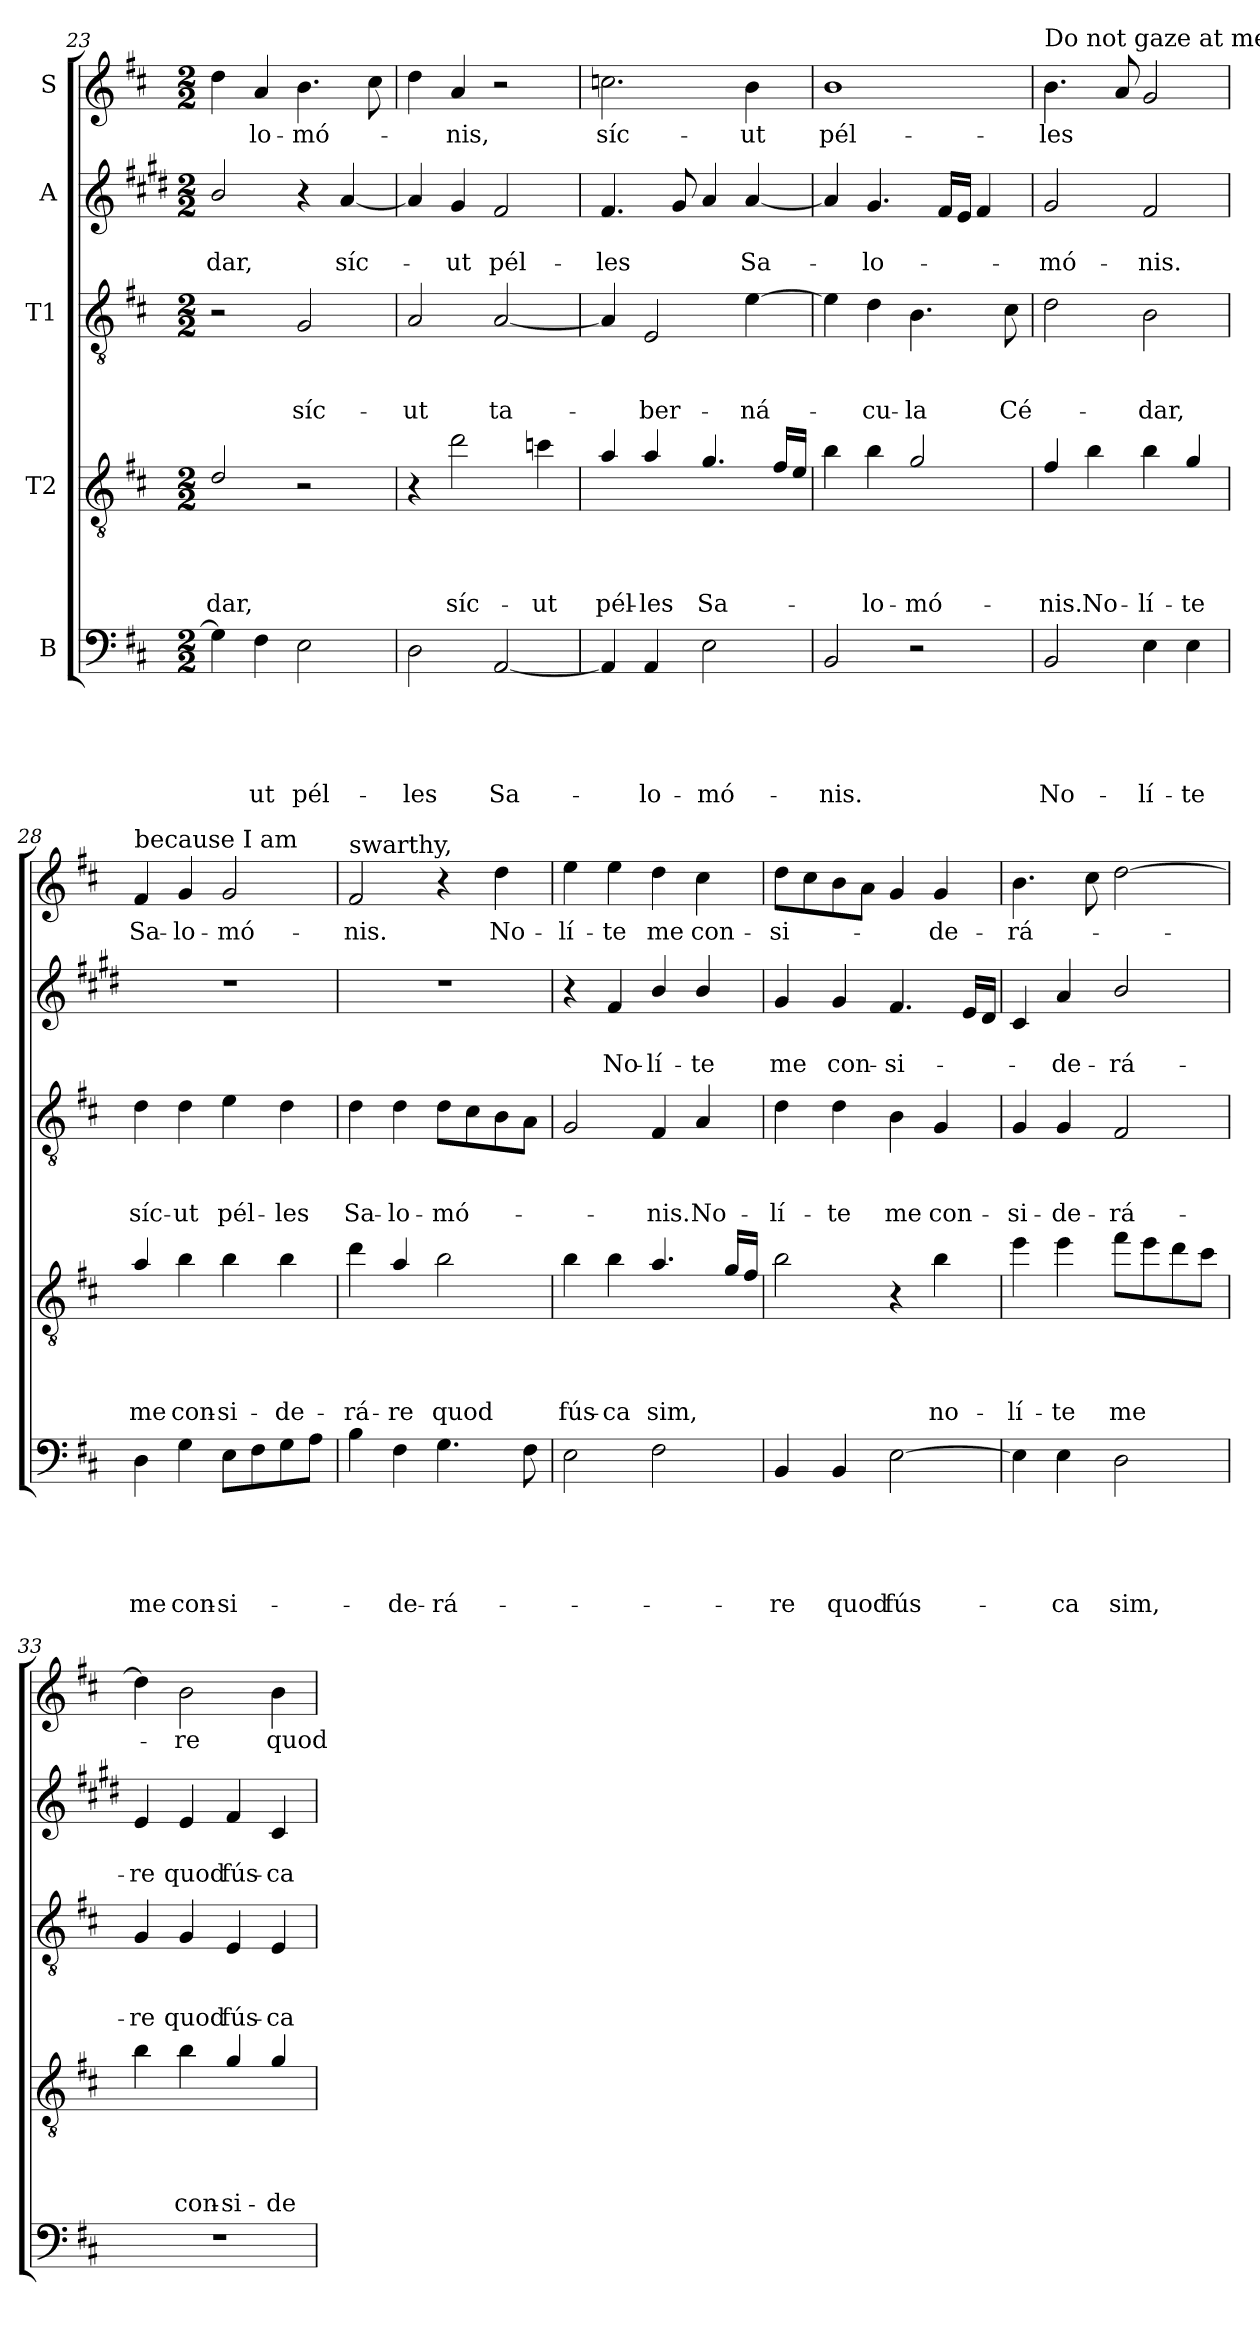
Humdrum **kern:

**kern	**text	**text	**text	**text	**text	**kern	**text	**text	**text	**text	**kern	**text	**text	**text	**kern	**text	**text	**kern	**text
*part5	*part5	*part5	*part5	*part5	*part5	*part4	*part4	*part4	*part4	*part4	*part3	*part3	*part3	*part3	*part2	*part2	*part2	*part1	*part1
*staff5	*staff5	*staff5	*staff5	*staff5	*staff5	*staff4	*staff4	*staff4	*staff4	*staff4	*staff3	*staff3	*staff3	*staff3	*staff2	*staff2	*staff2	*staff1	*staff1
*I"B	*	*	*	*	*	*I"T2	*	*	*	*	*I"T1	*	*	*	*I"A	*	*	*I"S	*
*clefF4	*	*	*	*	*	*clefGv2	*	*	*	*	*clefGv2	*	*	*	*clefG2	*	*	*clefG2	*
*	*	*	*	*	*	*ITrd8c14	*	*	*	*	*	*	*	*	*ITrd1c2	*	*	*	*
*k[f#c#]	*	*	*	*	*	*k[f#c#]	*	*	*	*	*k[f#c#]	*	*	*	*k[f#c#]	*	*	*k[f#c#]	*
*D:	*	*	*	*	*	*D:	*	*	*	*	*D:	*	*	*	*D:	*	*	*D:	*
*M2/2	*	*	*	*	*	*M2/2	*	*	*	*	*M2/2	*	*	*	*M2/2	*	*	*M2/2	*
=23	=23	=23	=23	=23	=23	=23	=23	=23	=23	=23	=23	=23	=23	=23	=23	=23	=23	=23	=23
!	!	!	!	!	!	!	!	!	!	!LO:LY:b	!	!	!	!	!	!	!LO:LY:b	!	!
4G\]	.	.	.	.	.	2D/	.	.	.	-dar,	2r	.	.	.	2a/	.	-dar,	4dd\	.
!	!	!	!	!	!LO:LY:b	!	!	!	!	!	!	!	!	!	!	!	!	!	!LO:LY:b
4F#\	.	.	.	.	-ut	.	.	.	.	.	.	.	.	.	.	.	.	4a/	-lo-
!	!	!	!	!	!LO:LY:b	!	!	!	!	!	!	!	!	!LO:LY:b	!	!	!	!	!LO:LY:b
2E\	.	.	.	.	pél-	2r	.	.	.	.	2G/	.	.	síc-	4r	.	.	4.b\	-mó-
!	!	!	!	!	!	!	!	!	!	!	!	!	!	!	!	!	!LO:LY:b	!	!
.	.	.	.	.	.	.	.	.	.	.	.	.	.	.	[4g/	.	síc-	.	.
.	.	.	.	.	.	.	.	.	.	.	.	.	.	.	.	.	.	8cc#\	.
=24	=24	=24	=24	=24	=24	=24	=24	=24	=24	=24	=24	=24	=24	=24	=24	=24	=24	=24	=24
!	!	!	!	!	!LO:LY:b	!	!	!	!	!	!	!	!	!LO:LY:b	!	!	!	!	!
2D\	.	.	.	.	-les	4r	.	.	.	.	2A/	.	.	-ut	4g/]	.	.	4dd\	.
!	!	!	!	!	!	!	!	!	!	!LO:LY:b	!	!	!	!	!	!	!LO:LY:b	!	!LO:LY:b
.	.	.	.	.	.	2d\	.	.	.	síc-	.	.	.	.	4f#/	.	-ut	4a/	-nis,
!	!	!	!	!	!LO:LY:b	!	!	!	!	!	!	!	!	!LO:LY:b	!	!	!LO:LY:b	!	!
[2AA/	.	.	.	.	Sa-	.	.	.	.	.	[2A/	.	.	ta-	2e/	.	pél-	2r	.
!	!	!	!	!	!	!	!	!	!	!LO:LY:b	!	!	!	!	!	!	!	!	!
.	.	.	.	.	.	4cn\	.	.	.	-ut	.	.	.	.	.	.	.	.	.
=25	=25	=25	=25	=25	=25	=25	=25	=25	=25	=25	=25	=25	=25	=25	=25	=25	=25	=25	=25
!	!	!	!	!	!	!	!	!	!	!LO:LY:b	!	!	!	!	!	!	!LO:LY:b	!	!LO:LY:b
4AA/]	.	.	.	.	.	4A/	.	.	.	pél-	4A/]	.	.	.	4.e/	.	-les	2.ccn\	síc-
!	!	!	!	!	!LO:LY:b	!	!	!	!	!LO:LY:b	!	!	!	!LO:LY:b	!	!	!	!	!
4AA/	.	.	.	.	-lo-	4A/	.	.	.	-les	2E/	.	.	-ber-	.	.	.	.	.
.	.	.	.	.	.	.	.	.	.	.	.	.	.	.	8f#/	.	.	.	.
!	!	!	!	!	!LO:LY:b	!	!	!	!	!LO:LY:b	!	!	!	!	!	!	!	!	!
2E\	.	.	.	.	-mó-	4.G/	.	.	.	Sa-	.	.	.	.	4g/	.	.	.	.
!	!	!	!	!	!	!	!	!	!	!	!	!	!	!LO:LY:b	!	!	!LO:LY:b	!	!LO:LY:b
.	.	.	.	.	.	.	.	.	.	.	[4e\	.	.	-ná-	[4g/	.	Sa-	4b\	-ut
.	.	.	.	.	.	16F#/LL	.	.	.	.	.	.	.	.	.	.	.	.	.
.	.	.	.	.	.	16E/JJ	.	.	.	.	.	.	.	.	.	.	.	.	.
!!LO:PB:g=z
=26	=26	=26	=26	=26	=26	=26	=26	=26	=26	=26	=26	=26	=26	=26	=26	=26	=26	=26	=26
!	!	!	!	!	!LO:LY:b	!	!	!	!	!	!	!	!	!	!	!	!	!	!LO:LY:b
2BB/	.	.	.	.	-nis.	4B\	.	.	.	.	4e\]	.	.	.	4g/]	.	.	1b	pél-
!	!	!	!	!	!	!	!	!	!	!LO:LY:b	!	!	!	!LO:LY:b	!	!	!LO:LY:b	!	!
.	.	.	.	.	.	4B\	.	.	.	-lo-	4d\	.	.	-cu-	4.f#/	.	-lo-	.	.
!	!	!	!	!	!	!	!	!	!	!LO:LY:b	!	!	!	!LO:LY:b	!	!	!	!	!
2r	.	.	.	.	.	2G/	.	.	.	-mó-	4.B\	.	.	-la	.	.	.	.	.
.	.	.	.	.	.	.	.	.	.	.	.	.	.	.	16e/LL	.	.	.	.
.	.	.	.	.	.	.	.	.	.	.	.	.	.	.	16d/JJ	.	.	.	.
.	.	.	.	.	.	.	.	.	.	.	.	.	.	.	4e/	.	.	.	.
!	!	!	!	!	!	!	!	!	!	!	!	!	!	!LO:LY:b	!	!	!	!	!
.	.	.	.	.	.	.	.	.	.	.	8c#\	.	.	Cé-	.	.	.	.	.
=27	=27	=27	=27	=27	=27	=27	=27	=27	=27	=27	=27	=27	=27	=27	=27	=27	=27	=27	=27
!	!	!	!	!	!	!	!	!	!	!	!	!	!	!	!	!	!	!LO:TX:a:t=Do not gaze at me	!
!	!	!	!	!	!LO:LY:b	!	!	!	!	!LO:LY:b	!	!	!	!	!	!	!LO:LY:b	!	!LO:LY:b
2BB/	.	.	.	.	No-	4F#/	.	.	.	-nis.	2d\	.	.	.	2f#/	.	-mó-	4.b\	-les
!	!	!	!	!	!	!	!	!	!	!LO:LY:b	!	!	!	!	!	!	!	!	!
.	.	.	.	.	.	4B\	.	.	.	No-	.	.	.	.	.	.	.	.	.
.	.	.	.	.	.	.	.	.	.	.	.	.	.	.	.	.	.	8a/	.
!	!	!	!	!	!LO:LY:b	!	!	!	!	!LO:LY:b	!	!	!	!LO:LY:b	!	!	!LO:LY:b	!	!
4E\	.	.	.	.	-lí-	4B\	.	.	.	-lí-	2B\	.	.	-dar,	2e/	.	-nis.	2g/	.
!	!	!	!	!	!LO:LY:b	!	!	!	!	!LO:LY:b	!	!	!	!	!	!	!	!	!
4E\	.	.	.	.	-te	4G/	.	.	.	-te	.	.	.	.	.	.	.	.	.
=28	=28	=28	=28	=28	=28	=28	=28	=28	=28	=28	=28	=28	=28	=28	=28	=28	=28	=28	=28
!	!	!	!	!	!	!	!	!	!	!	!	!	!	!	!	!	!	!LO:TX:a:t=because I am	!
!	!	!	!	!	!LO:LY:b	!	!	!	!	!LO:LY:b	!	!	!	!LO:LY:b	!	!	!	!	!LO:LY:b
4D\	.	.	.	.	me	4A/	.	.	.	me	4d\	.	.	síc-	1r	.	.	4f#/	Sa-
!	!	!	!	!	!LO:LY:b	!	!	!	!	!LO:LY:b	!	!	!	!LO:LY:b	!	!	!	!	!LO:LY:b
4G\	.	.	.	.	con-	4B\	.	.	.	con-	4d\	.	.	-ut	.	.	.	4g/	-lo-
!	!	!	!	!	!LO:LY:b	!	!	!	!	!LO:LY:b	!	!	!	!LO:LY:b	!	!	!	!	!LO:LY:b
8E\L	.	.	.	.	-si-	4B\	.	.	.	-si-	4e\	.	.	pél-	.	.	.	2g/	-mó-
8F#\	.	.	.	.	.	.	.	.	.	.	.	.	.	.	.	.	.	.	.
!	!	!	!	!	!	!	!	!	!	!LO:LY:b	!	!	!	!LO:LY:b	!	!	!	!	!
8G\	.	.	.	.	.	4B\	.	.	.	-de-	4d\	.	.	-les	.	.	.	.	.
8A\J	.	.	.	.	.	.	.	.	.	.	.	.	.	.	.	.	.	.	.
=29	=29	=29	=29	=29	=29	=29	=29	=29	=29	=29	=29	=29	=29	=29	=29	=29	=29	=29	=29
!	!	!	!	!	!	!	!	!	!	!	!	!	!	!	!	!	!	!LO:TX:a:t=swarthy,	!
!	!	!	!	!	!	!	!	!	!	!LO:LY:b	!	!	!	!LO:LY:b	!	!	!	!	!LO:LY:b
4B\	.	.	.	.	.	4d\	.	.	.	-rá-	4d\	.	.	Sa-	1r	.	.	2f#/	-nis.
!	!	!	!	!	!LO:LY:b	!	!	!	!	!LO:LY:b	!	!	!	!LO:LY:b	!	!	!	!	!
4F#\	.	.	.	.	-de-	4A/	.	.	.	-re	4d\	.	.	-lo-	.	.	.	.	.
!	!	!	!	!	!LO:LY:b	!	!	!	!	!LO:LY:b	!	!	!	!LO:LY:b	!	!	!	!	!
4.G\	.	.	.	.	-rá-	2B\	.	.	.	quod	8d\L	.	.	-mó-	.	.	.	4r	.
.	.	.	.	.	.	.	.	.	.	.	8c#\	.	.	.	.	.	.	.	.
!	!	!	!	!	!	!	!	!	!	!	!	!	!	!	!	!	!	!	!LO:LY:b
.	.	.	.	.	.	.	.	.	.	.	8B\	.	.	.	.	.	.	4dd\	No-
8F#\	.	.	.	.	.	.	.	.	.	.	8A\J	.	.	.	.	.	.	.	.
=30	=30	=30	=30	=30	=30	=30	=30	=30	=30	=30	=30	=30	=30	=30	=30	=30	=30	=30	=30
!	!	!	!	!	!	!	!	!	!	!LO:LY:b	!	!	!	!	!	!	!	!	!LO:LY:b
2E\	.	.	.	.	.	4B\	.	.	.	fús-	2G/	.	.	.	4r	.	.	4ee\	-lí-
!	!	!	!	!	!	!	!	!	!	!LO:LY:b	!	!	!	!	!	!	!LO:LY:b	!	!LO:LY:b
.	.	.	.	.	.	4B\	.	.	.	-ca	.	.	.	.	4e/	.	No-	4ee\	-te
!	!	!	!	!	!	!	!	!	!	!LO:LY:b	!	!	!	!LO:LY:b	!	!	!LO:LY:b	!	!LO:LY:b
2F#\	.	.	.	.	.	4.A/	.	.	.	sim,	4F#/	.	.	-nis.	4a/	.	-lí-	4dd\	me
!	!	!	!	!	!	!	!	!	!	!	!	!	!	!LO:LY:b	!	!	!LO:LY:b	!	!LO:LY:b
.	.	.	.	.	.	.	.	.	.	.	4A/	.	.	No-	4a/	.	-te	4cc#\	con-
.	.	.	.	.	.	16G/LL	.	.	.	.	.	.	.	.	.	.	.	.	.
.	.	.	.	.	.	16F#/JJ	.	.	.	.	.	.	.	.	.	.	.	.	.
!!LO:LB:g=z
=31	=31	=31	=31	=31	=31	=31	=31	=31	=31	=31	=31	=31	=31	=31	=31	=31	=31	=31	=31
!	!	!	!	!	!LO:LY:b	!	!	!	!	!	!	!	!	!LO:LY:b	!	!	!LO:LY:b	!	!LO:LY:b
4BB/	.	.	.	.	-re	2B\	.	.	.	.	4d\	.	.	-lí-	4f#/	.	me	8dd\L	-si-
.	.	.	.	.	.	.	.	.	.	.	.	.	.	.	.	.	.	8cc#\	.
!	!	!	!	!	!LO:LY:b	!	!	!	!	!	!	!	!	!LO:LY:b	!	!	!LO:LY:b	!	!
4BB/	.	.	.	.	quod	.	.	.	.	.	4d\	.	.	-te	4f#/	.	con-	8b\	.
.	.	.	.	.	.	.	.	.	.	.	.	.	.	.	.	.	.	8a\J	.
!	!	!	!	!	!LO:LY:b	!	!	!	!	!	!	!	!	!LO:LY:b	!	!	!LO:LY:b	!	!
[2E\	.	.	.	.	fús-	4r	.	.	.	.	4B\	.	.	me	4.e/	.	-si-	4g/	.
!	!	!	!	!	!	!	!	!	!	!LO:LY:b	!	!	!	!LO:LY:b	!	!	!	!	!LO:LY:b
.	.	.	.	.	.	4B\	.	.	.	no-	4G/	.	.	con-	.	.	.	4g/	-de-
.	.	.	.	.	.	.	.	.	.	.	.	.	.	.	16d/LL	.	.	.	.
.	.	.	.	.	.	.	.	.	.	.	.	.	.	.	16c#/JJ	.	.	.	.
=32	=32	=32	=32	=32	=32	=32	=32	=32	=32	=32	=32	=32	=32	=32	=32	=32	=32	=32	=32
!	!	!	!	!	!	!	!	!	!	!LO:LY:b	!	!	!	!LO:LY:b	!	!	!	!	!LO:LY:b
4E\]	.	.	.	.	.	4e\	.	.	.	-lí-	4G/	.	.	-si-	4B/	.	.	4.b\	-rá-
!	!	!	!	!	!LO:LY:b	!	!	!	!	!LO:LY:b	!	!	!	!LO:LY:b	!	!	!LO:LY:b	!	!
4E\	.	.	.	.	-ca	4e\	.	.	.	-te	4G/	.	.	-de-	4g/	.	-de-	.	.
.	.	.	.	.	.	.	.	.	.	.	.	.	.	.	.	.	.	8cc#\	.
!	!	!	!	!	!LO:LY:b	!	!	!	!	!LO:LY:b	!	!	!	!LO:LY:b	!	!	!LO:LY:b	!	!
2D\	.	.	.	.	sim,	8f#\L	.	.	.	me	2F#/	.	.	-rá-	2a/	.	-rá-	[2dd\	.
.	.	.	.	.	.	8e\	.	.	.	.	.	.	.	.	.	.	.	.	.
.	.	.	.	.	.	8d\	.	.	.	.	.	.	.	.	.	.	.	.	.
.	.	.	.	.	.	8c#\J	.	.	.	.	.	.	.	.	.	.	.	.	.
=33	=33	=33	=33	=33	=33	=33	=33	=33	=33	=33	=33	=33	=33	=33	=33	=33	=33	=33	=33
!	!	!	!	!	!	!	!	!	!	!	!	!	!	!LO:LY:b	!	!	!LO:LY:b	!	!
1r	.	.	.	.	.	4B\	.	.	.	.	4G/	.	.	-re	4d/	.	-re	4dd\]	.
!	!	!	!	!	!	!	!	!	!	!LO:LY:b	!	!	!	!LO:LY:b	!	!	!LO:LY:b	!	!LO:LY:b
.	.	.	.	.	.	4B\	.	.	.	con-	4G/	.	.	quod	4d/	.	quod	2b\	-re
!	!	!	!	!	!	!	!	!	!	!LO:LY:b	!	!	!	!LO:LY:b	!	!	!LO:LY:b	!	!
.	.	.	.	.	.	4G/	.	.	.	-si-	4E/	.	.	fús-	4e/	.	fús-	.	.
!	!	!	!	!	!	!	!	!	!	!LO:LY:b	!	!	!	!LO:LY:b	!	!	!LO:LY:b	!	!LO:LY:b
.	.	.	.	.	.	4G/	.	.	.	-de-	4E/	.	.	-ca	4B/	.	-ca	4b\	quod
=	=	=	=	=	=	=	=	=	=	=	=	=	=	=	=	=	=	=	=
*-	*-	*-	*-	*-	*-	*-	*-	*-	*-	*-	*-	*-	*-	*-	*-	*-	*-	*-	*-
